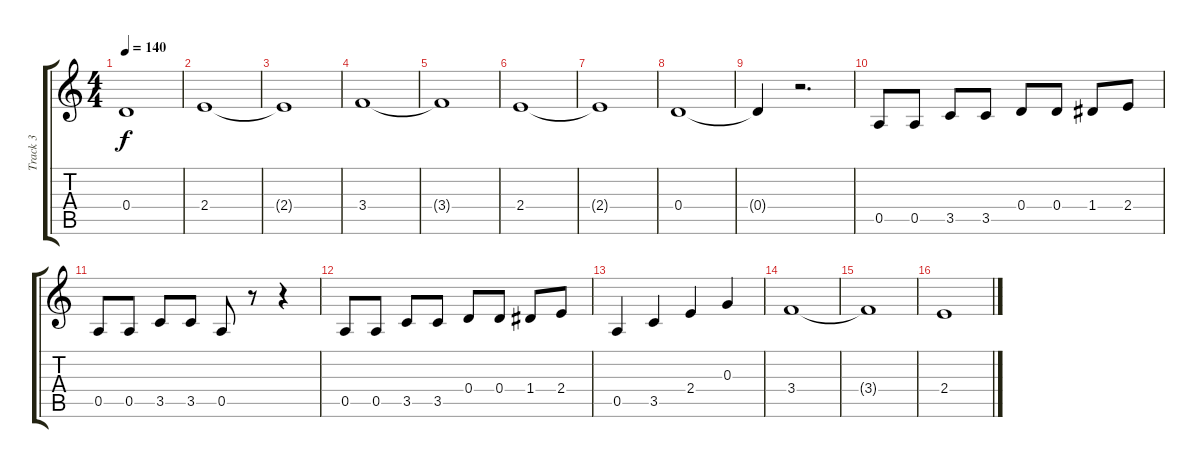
\track ("Track 3" "Track 3") {instrument synthbrass1}
\staff {score tabs}
\tuning (E5 B4 G4 D4 A3 E3) {hide}
\ts (4 4)
\tempo 140
\clef g2
\ks c
0.4{t}.1{dy f} |
2.4.1 |
2.4{t}.1 |
3.4.1 |
3.4{t}.1 |
2.4.1 |
2.4{t}.1 |
0.4.1 |
0.4{t}.4 r.2{d} |
0.5.8 0.5.8 3.5.8 3.5.8 0.4.8 0.4.8 1.4.8 2.4.8 |
0.5.8 0.5.8 3.5.8 3.5.8 0.5.8 r.8 r.4 |
0.5.8 0.5.8 3.5.8 3.5.8 0.4.8 0.4.8 1.4.8 2.4.8 |
0.5.4 3.5.4 2.4.4 0.3.4 |
3.4.1 |
3.4{t}.1 |
2.4.1
